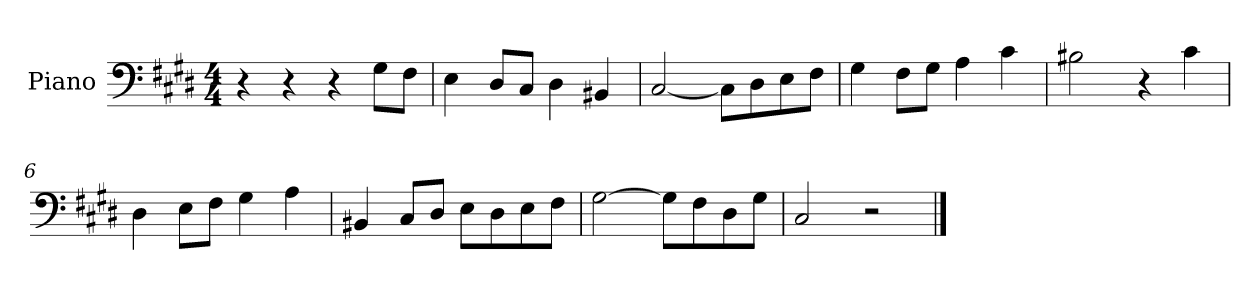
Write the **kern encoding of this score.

**kern
*part1
*staff1
*I"Piano
*I'Pno
*clefF4
*k[f#c#g#d#]
*c#:
*M4/4
=1
4r
4r
4r
8G#\L
8F#\J
=2
4E\
8D#/L
8C#/J
4D#\
4BB#X/
=3
[2C#/
8C#\L]
8D#\
8E\
8F#\J
=4
4G#\
8F#\L
8G#\J
4A\
4c#\
=5
2B#X\
4r
4c#\
=6
4D#\
8E\L
8F#\J
4G#\
4A\
=7
4BB#X/
8C#/L
8D#/J
8E\L
8D#\
8E\
8F#\J
=8
[2G#\
8G#\L]
8F#\
8D#\
8G#\J
=9
2C#/
2r
==
*-
